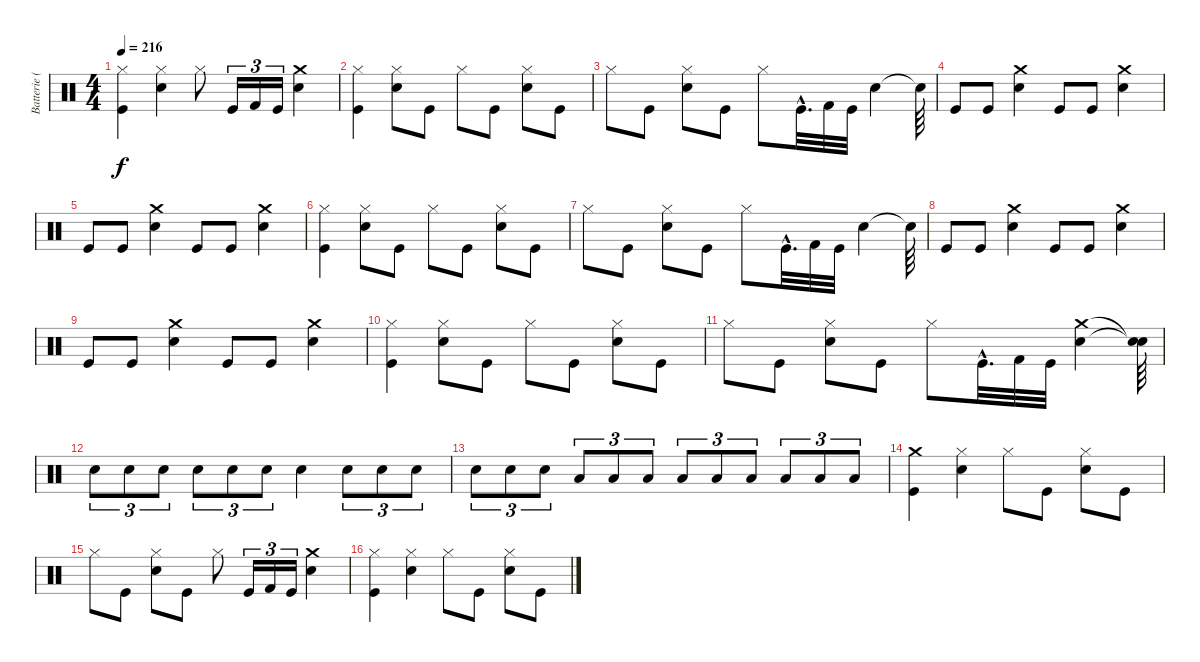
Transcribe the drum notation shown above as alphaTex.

\track ("Batterie ( Lars )" "Batterie (") {instrument percussion}
\staff {score}
\articulation defaults
\ts (4 4)
\tempo 216
\clef neutral
\ks c
("Hi-Hat (closed)" "Kick (hit)").4{dy f} ("Snare (hit) 2" "Hi-Hat (closed)").4 "Hi-Hat (closed)".8 "Kick (hit)".16{tu (3 2)} "Kick (hit) 2".16{tu (3 2)} "Kick (hit)".16{tu (3 2)} ("Crash medium (hit)" "Snare (hit) 2").4 |
("Hi-Hat (closed)" "Kick (hit)").4 ("Hi-Hat (closed)" "Snare (hit) 2").8 "Kick (hit)".8 "Hi-Hat (closed)".8 "Kick (hit)".8 ("Snare (hit) 2" "Hi-Hat (closed)").8 "Kick (hit)".8 |
"Hi-Hat (closed)".8 "Kick (hit)".8 ("Snare (hit) 2" "Hi-Hat (closed)").8 "Kick (hit)".8 "Hi-Hat (closed)".8 "Kick (hit)"{hac}.32{d} "Kick (hit) 2".32 "Kick (hit)".32 "Snare (hit) 2".4 "Snare (hit)"{t}.64 |
"Kick (hit)".8 "Kick (hit)".8 ("Crash medium (hit)" "Snare (hit) 2").4 "Kick (hit)".8 "Kick (hit)".8 ("Snare (hit) 2" "Crash medium (hit)").4 |
"Kick (hit)".8 "Kick (hit)".8 ("Snare (hit) 2" "Crash medium (hit)").4 "Kick (hit)".8 "Kick (hit)".8 ("Snare (hit) 2" "Crash medium (hit)").4 |
("Hi-Hat (closed)" "Kick (hit)").4 ("Snare (hit) 2" "Hi-Hat (closed)").8 "Kick (hit)".8 "Hi-Hat (closed)".8 "Kick (hit)".8 ("Snare (hit) 2" "Hi-Hat (closed)").8 "Kick (hit)".8 |
"Hi-Hat (closed)".8 "Kick (hit)".8 ("Snare (hit) 2" "Hi-Hat (closed)").8 "Kick (hit)".8 "Hi-Hat (closed)".8 "Kick (hit)"{hac}.32{d} "Kick (hit) 2".32 "Kick (hit)".32 "Snare (hit) 2".4 "Snare (hit)"{t}.64 |
"Kick (hit)".8 "Kick (hit)".8 ("Crash medium (hit)" "Snare (hit) 2").4 "Kick (hit)".8 "Kick (hit)".8 ("Snare (hit) 2" "Crash medium (hit)").4 |
"Kick (hit)".8 "Kick (hit)".8 ("Snare (hit) 2" "Crash medium (hit)").4 "Kick (hit)".8 "Kick (hit)".8 ("Snare (hit) 2" "Crash medium (hit)").4 |
("Hi-Hat (closed)" "Kick (hit)").4 ("Snare (hit) 2" "Hi-Hat (closed)").8 "Kick (hit)".8 "Hi-Hat (closed)".8 "Kick (hit)".8 ("Snare (hit) 2" "Hi-Hat (closed)").8 "Kick (hit)".8 |
"Hi-Hat (closed)".8 "Kick (hit)".8 ("Snare (hit) 2" "Hi-Hat (closed)").8 "Kick (hit)".8 "Hi-Hat (closed)".8 "Kick (hit)"{hac}.32{d} "Kick (hit) 2".32 "Kick (hit)".32 ("Crash medium (hit)" "Snare (hit) 2").4 ("Snare (hit)"{t} "Snare (hit)"{t}).64 |
"Snare (hit) 2".8{tu (3 2)} "Snare (hit) 2".8{tu (3 2)} "Snare (hit) 2".8{tu (3 2)} "Snare (hit) 2".8{tu (3 2)} "Snare (hit) 2".8{tu (3 2)} "Snare (hit) 2".8{tu (3 2)} "Snare (hit) 2".4 "Snare (hit) 2".8{tu (3 2)} "Snare (hit) 2".8{tu (3 2)} "Snare (hit) 2".8{tu (3 2)} |
"Snare (hit) 2".8{tu (3 2)} "Snare (hit) 2".8{tu (3 2)} "Snare (hit) 2".8{tu (3 2)} "Low Tom (hit)".8{tu (3 2)} "Low Tom (hit)".8{tu (3 2)} "Low Tom (hit)".8{tu (3 2)} "Low Tom (hit)".8{tu (3 2)} "Low Tom (hit)".8{tu (3 2)} "Low Tom (hit)".8{tu (3 2)} "Low Tom (hit)".8{tu (3 2)} "Low Tom (hit)".8{tu (3 2)} "Low Tom (hit)".8{tu (3 2)} |
("Crash medium (hit)" "Kick (hit)").4 ("Hi-Hat (closed)" "Snare (hit) 2").4 "Hi-Hat (closed)".8 "Kick (hit)".8 ("Snare (hit) 2" "Hi-Hat (closed)").8 "Kick (hit)".8 |
"Hi-Hat (closed)".8 "Kick (hit)".8 ("Snare (hit) 2" "Hi-Hat (closed)").8 "Kick (hit)".8 "Hi-Hat (closed)".8 "Kick (hit)".16{tu (3 2)} "Kick (hit) 2".16{tu (3 2)} "Kick (hit)".16{tu (3 2)} ("Crash medium (hit)" "Snare (hit) 2").4 |
("Hi-Hat (closed)" "Kick (hit)").4 ("Snare (hit) 2" "Hi-Hat (closed)").4 "Hi-Hat (closed)".8 "Kick (hit)".8 ("Snare (hit) 2" "Hi-Hat (closed)").8 "Kick (hit)".8
